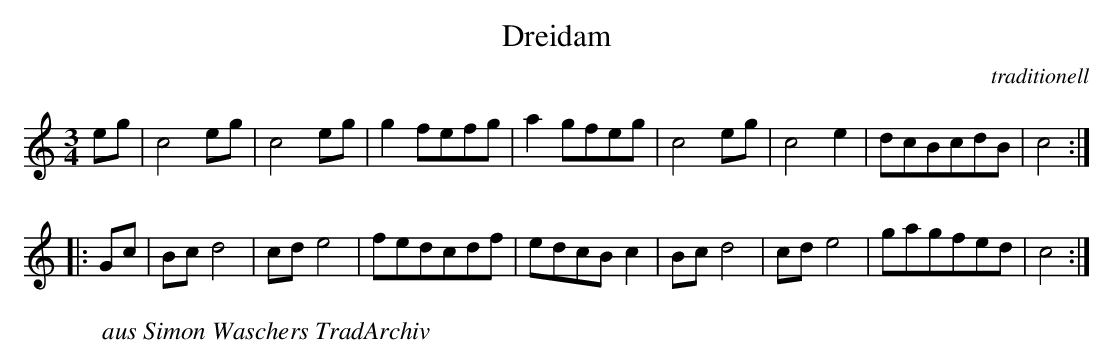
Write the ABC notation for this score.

X:1
T:Dreidam
C:traditionell
M:3/4
L:1/8
K:C %Transposed from F
eg |\
c4 eg | c4 eg | g2 fefg | a2 gfeg |\
c4 eg | c4 e2 | dcBcdB | c4 :|
|: Gc |\
Bc d4 | cd e4 | fedcdf | edcB c2 |\
Bc d4 | cd e4 | gagfed | c4 :|
W:aus Simon Waschers TradArchiv
